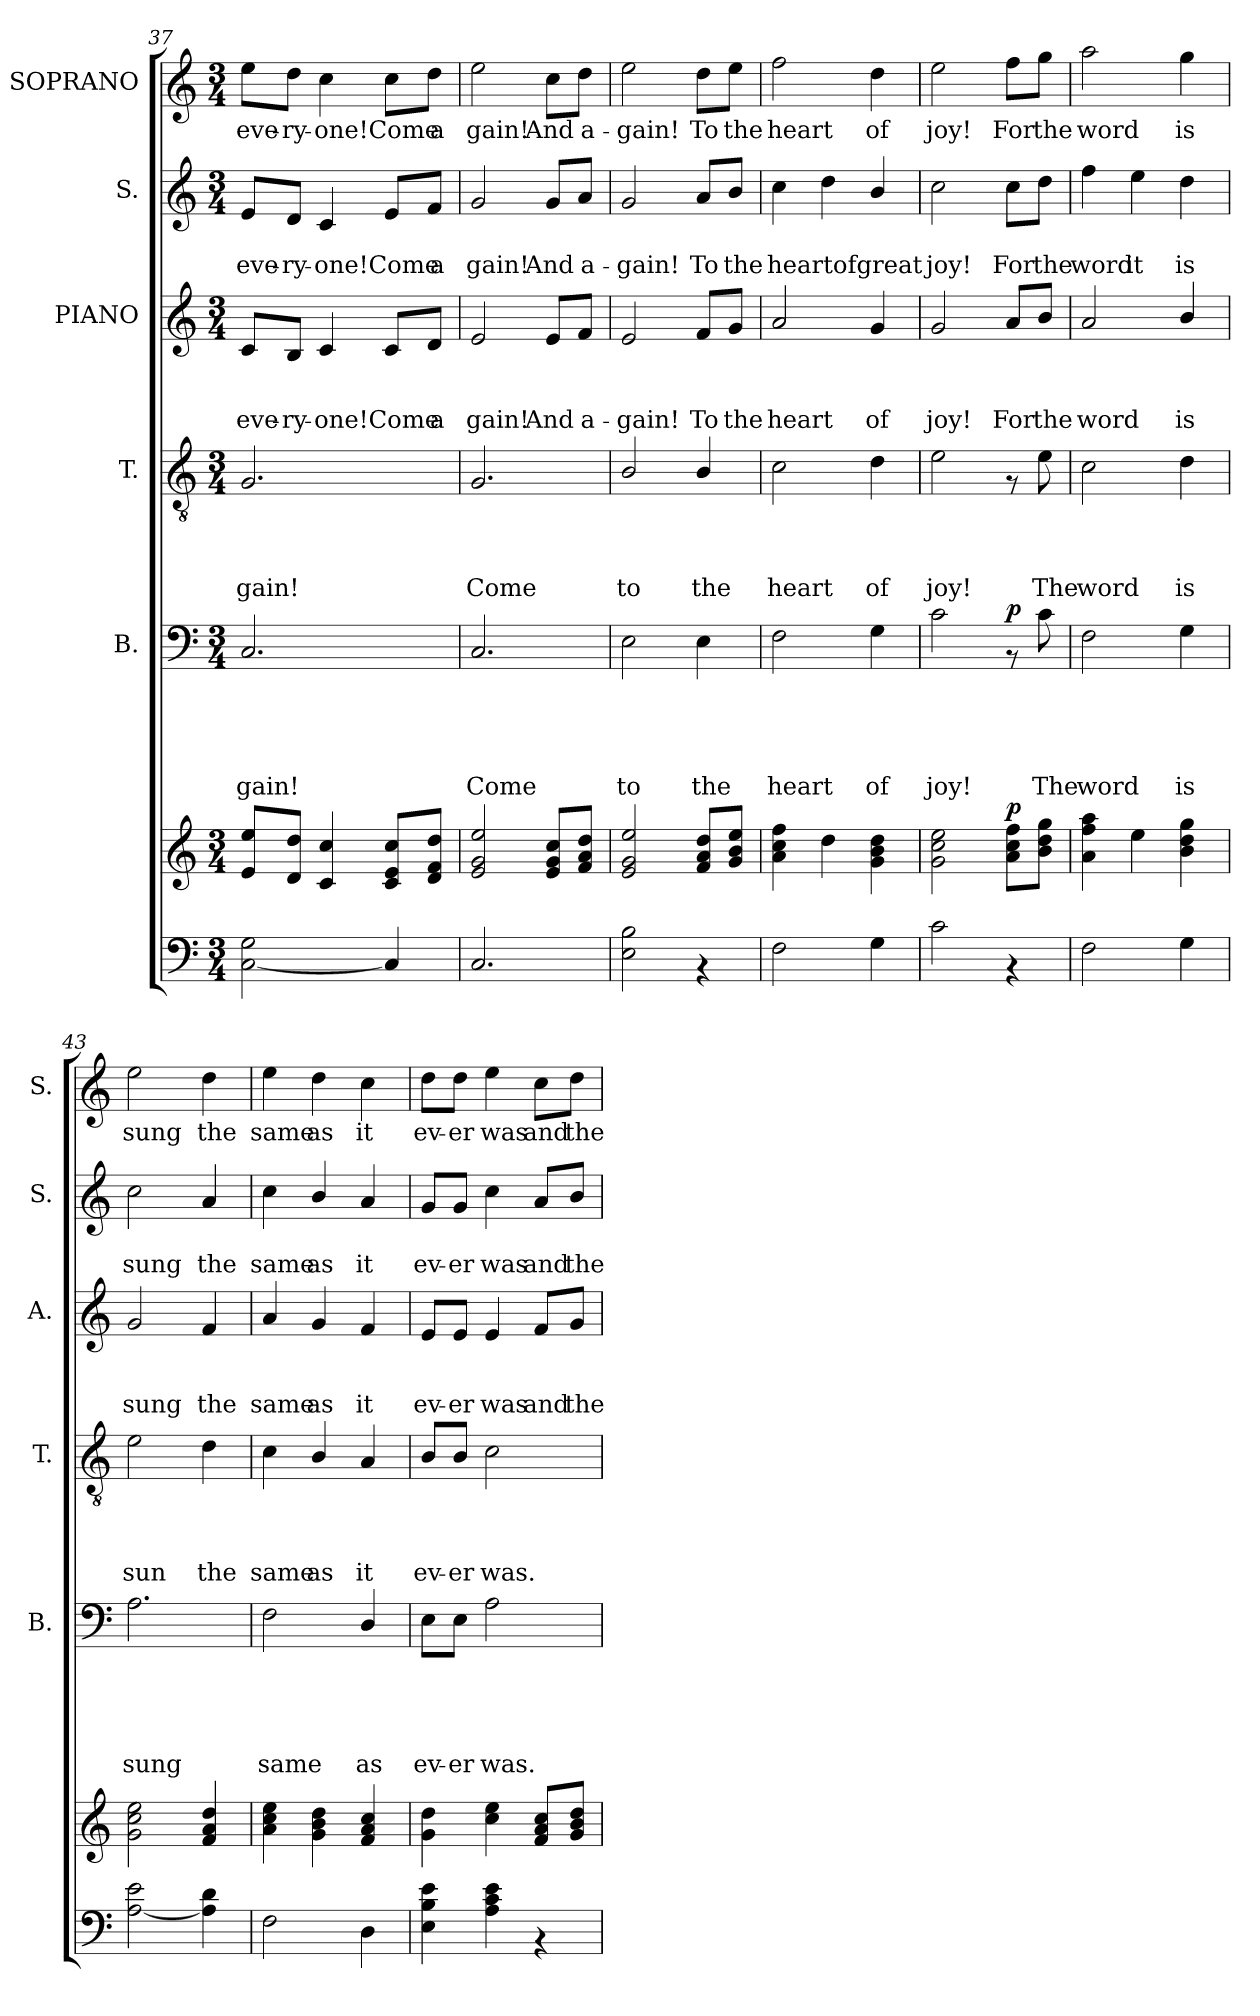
**kern	**kern	**dynam	**kern	**text	**text	**text	**text	**text	**dynam	**kern	**text	**text	**text	**text	**kern	**text	**text	**text	**kern	**text	**text	**kern	**text
*part6	*part6	*part6	*part5	*part5	*part5	*part5	*part5	*part5	*part5	*part4	*part4	*part4	*part4	*part4	*part3	*part3	*part3	*part3	*part2	*part2	*part2	*part1	*part1
*staff7	*staff6	*staff6/7	*staff5	*staff5	*staff5	*staff5	*staff5	*staff5	*staff5	*staff4	*staff4	*staff4	*staff4	*staff4	*staff3	*staff3	*staff3	*staff3	*staff2	*staff2	*staff2	*staff1	*staff1
*	*	*	*I"B.	*	*	*	*	*	*	*I"T.	*	*	*	*	*I"PIANO	*	*	*	*I"S.	*	*	*I"SOPRANO	*
*	*	*	*I'B.	*	*	*	*	*	*	*I'T.	*	*	*	*	*I'A.	*	*	*	*I'S.	*	*	*I'S.	*
!!LO:PB:g=z
*clefF4	*clefG2	*	*clefF4	*	*	*	*	*	*	*clefGv2	*	*	*	*	*clefG2	*	*	*	*clefG2	*	*	*clefG2	*
*k[]	*k[]	*	*k[]	*	*	*	*	*	*	*k[]	*	*	*	*	*k[]	*	*	*	*k[]	*	*	*k[]	*
*C:	*C:	*	*C:	*	*	*	*	*	*	*C:	*	*	*	*	*C:	*	*	*	*C:	*	*	*C:	*
*M3/4	*M3/4	*	*M3/4	*	*	*	*	*	*	*M3/4	*	*	*	*	*M3/4	*	*	*	*M3/4	*	*	*M3/4	*
=37	=37	=37	=37	=37	=37	=37	=37	=37	=37	=37	=37	=37	=37	=37	=37	=37	=37	=37	=37	=37	=37	=37	=37
!	!	!	!	!	!	!	!	!LO:LY:b	!	!	!	!	!	!LO:LY:b	!	!	!	!LO:LY:b	!	!	!LO:LY:b	!	!LO:LY:b
[<2C\ 2G\	8e/ 8ee/L	.	2.C/	.	.	.	.	-gain!	.	2.G/	.	.	.	-gain!	8c/L	.	.	eve-	8e/L	.	eve-	8ee\L	eve-
!	!	!	!	!	!	!	!	!	!	!	!	!	!	!	!	!	!	!LO:LY:b	!	!	!LO:LY:b	!	!LO:LY:b
.	8d/ 8dd/J	.	.	.	.	.	.	.	.	.	.	.	.	.	8B/J	.	.	-ry-	8d/J	.	-ry-	8dd\J	-ry-
!	!	!	!	!	!	!	!	!	!	!	!	!	!	!	!	!	!	!LO:LY:b	!	!	!LO:LY:b	!	!LO:LY:b
.	4c/ 4cc/	.	.	.	.	.	.	.	.	.	.	.	.	.	4c/	.	.	-one!Come	4c/	.	-one!Come	4cc\	-one!Come
4C/]	8c/ 8e/ 8cc/L	.	.	.	.	.	.	.	.	.	.	.	.	.	8c/L	.	.	.	8e/L	.	.	8cc\L	.
!	!	!	!	!	!	!	!	!	!	!	!	!	!	!	!	!	!	!LO:LY:b	!	!	!LO:LY:b	!	!LO:LY:b
.	8d/ 8f/ 8dd/J	.	.	.	.	.	.	.	.	.	.	.	.	.	8d/J	.	.	a	8f/J	.	a	8dd\J	a
=38	=38	=38	=38	=38	=38	=38	=38	=38	=38	=38	=38	=38	=38	=38	=38	=38	=38	=38	=38	=38	=38	=38	=38
!	!	!	!	!	!	!	!	!LO:LY:b	!	!	!	!	!	!LO:LY:b	!	!	!	!LO:LY:b	!	!	!LO:LY:b	!	!LO:LY:b
2.C/	2e/ 2g/ 2ee/	.	2.C/	.	.	.	.	Come	.	2.G/	.	.	.	Come	2e/	.	.	gain!	2g/	.	gain!	2ee\	gain!
!	!	!	!	!	!	!	!	!	!	!	!	!	!	!	!	!	!	!LO:LY:b	!	!	!LO:LY:b	!	!LO:LY:b
.	8e/ 8g/ 8cc/L	.	.	.	.	.	.	.	.	.	.	.	.	.	8e/L	.	.	And	8g/L	.	And	8cc\L	And
!	!	!	!	!	!	!	!	!	!	!	!	!	!	!	!	!	!	!LO:LY:b	!	!	!LO:LY:b	!	!LO:LY:b
.	8f/ 8a/ 8dd/J	.	.	.	.	.	.	.	.	.	.	.	.	.	8f/J	.	.	a-	8a/J	.	a-	8dd\J	a-
=39	=39	=39	=39	=39	=39	=39	=39	=39	=39	=39	=39	=39	=39	=39	=39	=39	=39	=39	=39	=39	=39	=39	=39
!	!	!	!	!	!	!	!	!LO:LY:b	!	!	!	!	!	!LO:LY:b	!	!	!	!LO:LY:b	!	!	!LO:LY:b	!	!LO:LY:b
2E\ 2B\	2e/ 2g/ 2ee/	.	2E\	.	.	.	.	to	.	2B/	.	.	.	to	2e/	.	.	-gain!	2g/	.	-gain!	2ee\	-gain!
!	!	!	!	!	!	!	!	!LO:LY:b	!	!	!	!	!	!LO:LY:b	!	!	!	!LO:LY:b	!	!	!LO:LY:b	!	!LO:LY:b
4rAA	8f/ 8a/ 8dd/L	.	4E\	.	.	.	.	the	.	4B/	.	.	.	the	8f/L	.	.	To	8a/L	.	To	8dd\L	To
!	!	!	!	!	!	!	!	!	!	!	!	!	!	!	!	!	!	!LO:LY:b	!	!	!LO:LY:b	!	!LO:LY:b
.	8g/ 8b/ 8ee/J	.	.	.	.	.	.	.	.	.	.	.	.	.	8g/J	.	.	the	8b/J	.	the	8ee\J	the
=40	=40	=40	=40	=40	=40	=40	=40	=40	=40	=40	=40	=40	=40	=40	=40	=40	=40	=40	=40	=40	=40	=40	=40
!	!	!	!	!	!	!	!	!LO:LY:b	!	!	!	!	!	!LO:LY:b	!	!	!	!LO:LY:b	!	!	!LO:LY:b	!	!LO:LY:b
2F\	4a\ 4cc\ 4ff\	.	2F\	.	.	.	.	heart	.	2c\	.	.	.	heart	2a/	.	.	heart	4cc\	.	heartofgreat	2ff\	heart
.	4dd\	.	.	.	.	.	.	.	.	.	.	.	.	.	.	.	.	.	4dd\	.	.	.	.
!	!	!	!	!	!	!	!	!LO:LY:b	!	!	!	!	!	!LO:LY:b	!	!	!	!LO:LY:b	!	!	!	!	!LO:LY:b
4G\	4g\ 4b\ 4dd\	.	4G\	.	.	.	.	of	.	4d\	.	.	.	of	4g/	.	.	of	4b/	.	.	4dd\	of
!!LO:PB:g=z
=41	=41	=41	=41	=41	=41	=41	=41	=41	=41	=41	=41	=41	=41	=41	=41	=41	=41	=41	=41	=41	=41	=41	=41
!	!	!	!	!	!	!	!	!LO:LY:b	!	!	!	!	!	!LO:LY:b	!	!	!	!LO:LY:b	!	!	!LO:LY:b	!	!LO:LY:b
2c\	2g\ 2cc\ 2ee\	.	2c\	.	.	.	.	joy!	.	2e\	.	.	.	joy!	2g/	.	.	joy!	2cc\	.	joy!	2ee\	joy!
!	!	!LO:DY:a	!	!	!	!	!	!	!LO:DY:a	!	!	!	!	!	!	!	!	!LO:LY:b	!	!	!LO:LY:b	!	!LO:LY:b
4rAA	8a\ 8cc\ 8ff\L	p	8rAA	.	.	.	.	.	p	8rF	.	.	.	.	8a/L	.	.	For	8cc\L	.	For	8ff\L	For
!	!	!	!	!	!	!	!	!LO:LY:b	!	!	!	!	!	!LO:LY:b	!	!	!	!LO:LY:b	!	!	!LO:LY:b	!	!LO:LY:b
.	8b\ 8dd\ 8gg\J	.	8c\	.	.	.	.	The	.	8e\	.	.	.	The	8b/J	.	.	the	8dd\J	.	the	8gg\J	the
=42	=42	=42	=42	=42	=42	=42	=42	=42	=42	=42	=42	=42	=42	=42	=42	=42	=42	=42	=42	=42	=42	=42	=42
!	!	!	!	!	!	!	!	!LO:LY:b	!	!	!	!	!	!LO:LY:b	!	!	!	!LO:LY:b	!	!	!LO:LY:b	!	!LO:LY:b
2F\	4a\ 4ff\ 4aa\	.	2F\	.	.	.	.	word	.	2c\	.	.	.	word	2a/	.	.	word	4ff\	.	word	2aa\	word
!	!	!	!	!	!	!	!	!	!	!	!	!	!	!	!	!	!	!	!	!	!LO:LY:b	!	!
.	4ee\	.	.	.	.	.	.	.	.	.	.	.	.	.	.	.	.	.	4ee\	.	it	.	.
!	!	!	!	!	!	!	!	!LO:LY:b	!	!	!	!	!	!LO:LY:b	!	!	!	!LO:LY:b	!	!	!LO:LY:b	!	!LO:LY:b
4G\	4b\ 4dd\ 4gg\	.	4G\	.	.	.	.	is	.	4d\	.	.	.	is	4b/	.	.	is	4dd\	.	is	4gg\	is
=43	=43	=43	=43	=43	=43	=43	=43	=43	=43	=43	=43	=43	=43	=43	=43	=43	=43	=43	=43	=43	=43	=43	=43
!	!	!	!	!	!	!	!	!LO:LY:b	!	!	!	!	!	!LO:LY:b	!	!	!	!LO:LY:b	!	!	!LO:LY:b	!	!LO:LY:b
[<2A\ 2e\	2g\ 2cc\ 2ee\	.	2.A\	.	.	.	.	sung	.	2e\	.	.	.	sun	2g/	.	.	sung	2cc\	.	sung	2ee\	sung
!	!	!	!	!	!	!	!	!	!	!	!	!	!	!LO:LY:b	!	!	!	!LO:LY:b	!	!	!LO:LY:b	!	!LO:LY:b
4A\] 4d\	4f/ 4a/ 4dd/	.	.	.	.	.	.	.	.	4d\	.	.	.	the	4f/	.	.	the	4a/	.	the	4dd\	the
=44	=44	=44	=44	=44	=44	=44	=44	=44	=44	=44	=44	=44	=44	=44	=44	=44	=44	=44	=44	=44	=44	=44	=44
!	!	!	!	!	!	!	!	!LO:LY:b	!	!	!	!	!	!LO:LY:b	!	!	!	!LO:LY:b	!	!	!LO:LY:b	!	!LO:LY:b
2F\	4a\ 4cc\ 4ee\	.	2F\	.	.	.	.	same	.	4c\	.	.	.	same	4a/	.	.	same	4cc\	.	same	4ee\	same
!	!	!	!	!	!	!	!	!	!	!	!	!	!	!LO:LY:b	!	!	!	!LO:LY:b	!	!	!LO:LY:b	!	!LO:LY:b
.	4g\ 4b\ 4dd\	.	.	.	.	.	.	.	.	4B/	.	.	.	as	4g/	.	.	as	4b/	.	as	4dd\	as
!	!	!	!	!	!	!	!	!LO:LY:b	!	!	!	!	!	!LO:LY:b	!	!	!	!LO:LY:b	!	!	!LO:LY:b	!	!LO:LY:b
4D\	4f/ 4a/ 4cc/	.	4D/	.	.	.	.	as	.	4A/	.	.	.	it	4f/	.	.	it	4a/	.	it	4cc\	it
!!LO:PB:g=z
=45	=45	=45	=45	=45	=45	=45	=45	=45	=45	=45	=45	=45	=45	=45	=45	=45	=45	=45	=45	=45	=45	=45	=45
!	!	!	!	!	!	!	!	!LO:LY:b	!	!	!	!	!	!LO:LY:b	!	!	!	!LO:LY:b	!	!	!LO:LY:b	!	!LO:LY:b
4E\ 4B\ 4e\	4g\ 4dd\	.	8E\L	.	.	.	.	ev-	.	8B/L	.	.	.	ev-	8e/L	.	.	ev-	8g/L	.	ev-	8dd\L	ev-
!	!	!	!	!	!	!	!	!LO:LY:b	!	!	!	!	!	!LO:LY:b	!	!	!	!LO:LY:b	!	!	!LO:LY:b	!	!LO:LY:b
.	.	.	8E\J	.	.	.	.	-er	.	8B/J	.	.	.	-er	8e/J	.	.	-er	8g/J	.	-er	8dd\J	-er
!	!	!	!	!	!	!	!	!LO:LY:b	!	!	!	!	!	!LO:LY:b	!	!	!	!LO:LY:b	!	!	!LO:LY:b	!	!LO:LY:b
4A\ 4c\ 4e\	4cc\ 4ee\	.	2A\	.	.	.	.	was.	.	2c\	.	.	.	was.	4e/	.	.	was	4cc\	.	was	4ee\	was
!	!	!	!	!	!	!	!	!	!	!	!	!	!	!	!	!	!	!LO:LY:b	!	!	!LO:LY:b	!	!LO:LY:b
4rAA	8f/ 8a/ 8cc/L	.	.	.	.	.	.	.	.	.	.	.	.	.	8f/L	.	.	and	8a/L	.	and	8cc\L	and
!	!	!	!	!	!	!	!	!	!	!	!	!	!	!	!	!	!	!LO:LY:b	!	!	!LO:LY:b	!	!LO:LY:b
.	8g/ 8b/ 8dd/J	.	.	.	.	.	.	.	.	.	.	.	.	.	8g/J	.	.	the	8b/J	.	the	8dd\J	the
=	=	=	=	=	=	=	=	=	=	=	=	=	=	=	=	=	=	=	=	=	=	=	=
*-	*-	*-	*-	*-	*-	*-	*-	*-	*-	*-	*-	*-	*-	*-	*-	*-	*-	*-	*-	*-	*-	*-	*-
